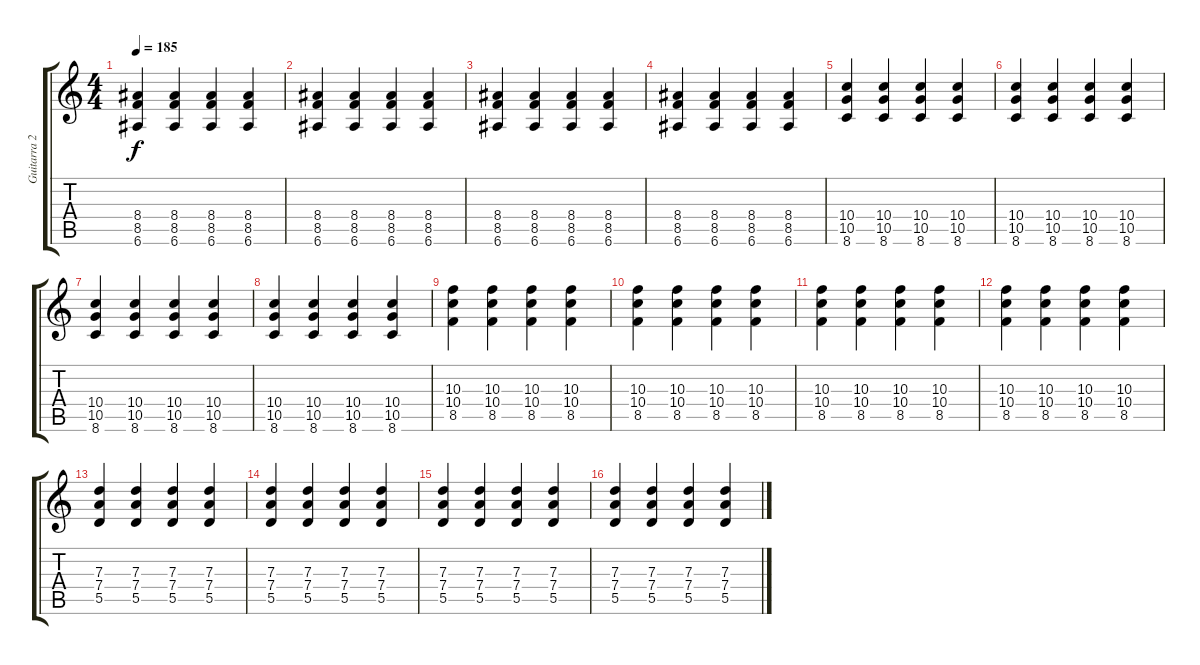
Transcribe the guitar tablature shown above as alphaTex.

\track ("Guitarra 2" "Guitarra 2") {instrument overdrivenguitar}
\staff {score tabs}
\tuning (E4 B3 G3 D3 A2 E2) {hide}
\ts (4 4)
\tempo 185
\clef g2
\ks c
(8.4 8.5 6.6).4{dy f} (8.4 8.5 6.6).4 (8.4 8.5 6.6).4 (8.4 8.5 6.6).4 |
(8.4 8.5 6.6).4 (8.4 8.5 6.6).4 (8.4 8.5 6.6).4 (8.4 8.5 6.6).4 |
(8.4 8.5 6.6).4 (8.4 8.5 6.6).4 (8.4 8.5 6.6).4 (8.4 8.5 6.6).4 |
(8.4 8.5 6.6).4 (8.4 8.5 6.6).4 (8.4 8.5 6.6).4 (8.4 8.5 6.6).4 |
(10.4 10.5 8.6).4 (10.4 10.5 8.6).4 (10.4 10.5 8.6).4 (10.4 10.5 8.6).4 |
(10.4 10.5 8.6).4 (10.4 10.5 8.6).4 (10.4 10.5 8.6).4 (10.4 10.5 8.6).4 |
(10.4 10.5 8.6).4 (10.4 10.5 8.6).4 (10.4 10.5 8.6).4 (10.4 10.5 8.6).4 |
(10.4 10.5 8.6).4 (10.4 10.5 8.6).4 (10.4 10.5 8.6).4 (10.4 10.5 8.6).4 |
(10.3 10.4 8.5).4 (10.3 10.4 8.5).4 (10.3 10.4 8.5).4 (10.3 10.4 8.5).4 |
(10.3 10.4 8.5).4 (10.3 10.4 8.5).4 (10.3 10.4 8.5).4 (10.3 10.4 8.5).4 |
(10.3 10.4 8.5).4 (10.3 10.4 8.5).4 (10.3 10.4 8.5).4 (10.3 10.4 8.5).4 |
(10.3 10.4 8.5).4 (10.3 10.4 8.5).4 (10.3 10.4 8.5).4 (10.3 10.4 8.5).4 |
(7.3 7.4 5.5).4 (7.3 7.4 5.5).4 (7.3 7.4 5.5).4 (7.3 7.4 5.5).4 |
(7.3 7.4 5.5).4 (7.3 7.4 5.5).4 (7.3 7.4 5.5).4 (7.3 7.4 5.5).4 |
(7.3 7.4 5.5).4 (7.3 7.4 5.5).4 (7.3 7.4 5.5).4 (7.3 7.4 5.5).4 |
(7.3 7.4 5.5).4 (7.3 7.4 5.5).4 (7.3 7.4 5.5).4 (7.3 7.4 5.5).4
